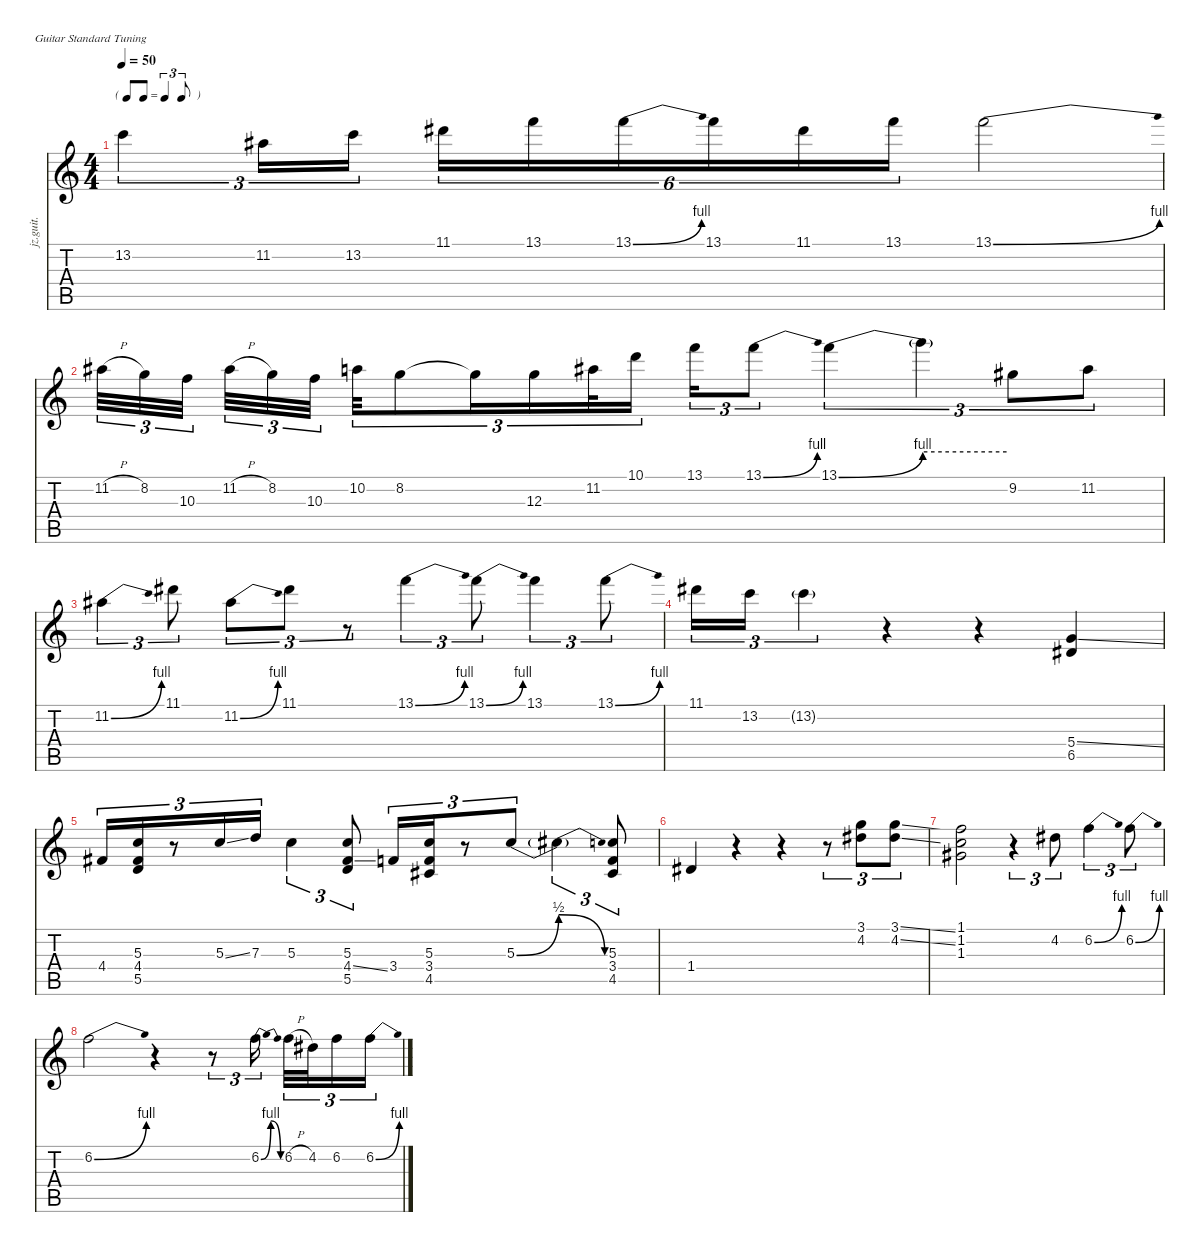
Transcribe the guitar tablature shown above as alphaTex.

\defaultSystemsLayout 4
\hideDynamics
\bracketExtendMode nobrackets
\track ("Guitar 1" "jz.guit.") {instrument electricguitarjazz}
\staff {score tabs}
\tuning (E4 B3 G3 D3 A2 E2)
\ts (4 4)
\tf triplet8th
\tempo 50
\clef g2
\ks c
13.2.4{tu (3 2) dy mp beam Down} 11.2{acc #}.16{tu (3 2) beam Down} 13.2.16{tu (3 2) beam Down} 11.1{acc #}.16{tu (6 4) beam Down} 13.1.16{tu (6 4) beam Down} 13.1{be (bend 0 0 30 4)}.16{tu (6 4) beam Down} 13.1.16{tu (6 4) beam Down} 11.1{acc #}.16{tu (6 4) beam Down} 13.1.16{tu (6 4) beam Down} 13.1{be (bend 0 0 30 4)}.2{beam Down} |
11.2{h acc #}.32{tu (3 2) dy f instrument overdrivenguitar beam Down} 8.2.32{tu (3 2) beam Down} 10.3.32{tu (3 2) beam Down} 11.2{h acc #}.32{tu (3 2) beam Down} 8.2.32{tu (3 2) beam Down} 10.3.32{tu (3 2) beam Down} 10.2.32{tu (3 2) beam Down} 8.2.8{tu (3 2) beam Down} 8.2{t}.16{tu (3 2) beam Down} 12.3.16{tu (3 2) beam Down} 11.2{acc #}.32{tu (3 2) beam Down} 10.1.16{tu (3 2) beam Down} 13.1.16{tu (3 2) beam Down} 13.1{be (bend 0 0 30 4)}.8{tu (3 2) beam Down} 13.1{be (bend 0 0 60 4)}.4{tu (3 2) beam Down} 13.1{be (hold 0 4 60 4) t}.4{tu (3 2) beam Down} 9.2{acc #}.8{tu (3 2) beam Down} 11.2{acc #}.8{tu (3 2) beam Down} |
11.2{be (bend 0 0 30 4) acc #}.4{tu (3 2) beam Down} 11.1{acc #}.8{tu (3 2) beam Down} 11.2{be (bend 0 0 30 4) acc #}.8{tu (3 2) beam Down} 11.1{acc #}.8{tu (3 2) beam Down} r.8{tu (3 2) beam Down} 13.1{be (bend 0 0 30 4)}.4{tu (3 2) beam Down} 13.1{be (bend 0 0 30 4)}.8{tu (3 2) beam Down} 13.1.4{tu (3 2) beam Down} 13.1{be (bend 0 0 30 4)}.8{tu (3 2) beam Down} |
11.1{acc #}.16{tu (3 2) beam Down} 13.2.16{tu (3 2) beam Down} 13.2{g}.4{tu (3 2) dy fff beam Down} r.4{beam Down} r.4{beam Down} (5.4{ss} 6.5{acc #}).4{dy f beam Up} |
4.4{acc #}.16{tu (3 2) beam Up} (5.3 4.4{acc #} 5.5).16{tu (3 2) dy mp beam Up} r.8{tu (3 2) beam Up} 5.3{ss}.16{tu (3 2) dy f beam Up} 7.3.16{tu (3 2) beam Up} 5.3.4{tu (3 2) beam Down} (5.3 4.4{ss acc #} 5.5).8{tu (3 2) beam Up} 3.4.16{tu (3 2) beam Up} (5.3 3.4 4.5{acc #}).16{tu (3 2) dy mp beam Up} r.8{tu (3 2) beam Up} 5.3{be (bend 0 0 60 2)}.8{tu (3 2) dy f beam Up} 5.3{be (release 0 2 60 0) t}.4{tu (3 2) beam Down} (5.3 3.4 4.5{acc #}).8{tu (3 2) beam Up} |
1.4{acc #}.4{dy mp instrument electricguitarjazz beam Up} r.4{beam Down} r.4{beam Down} r.8{tu (3 2) beam Down} (3.1 4.2{acc #}).8{tu (3 2) beam Down} (3.1{ss} 4.2{ss acc #}).8{tu (3 2) beam Down} |
(1.1 1.2 1.3{acc #}).2{beam Down} r.4{tu (3 2) beam Down} 4.2{acc #}.8{tu (3 2) beam Down} 6.2{be (bend 0 0 30 4)}.4{tu (3 2) beam Down} 6.2{be (bend 0 0 30 4)}.8{tu (3 2) beam Down} |
6.2{be (bend 0 0 30 4)}.2{beam Down} r.4{beam Down} r.8{tu (3 2) beam Down} 6.2{be (bendrelease 0 0 15 4 30 4 45 0)}.16{tu (3 2) beam Down} 6.2{h}.32{tu (3 2) beam Down} 4.2{acc #}.32{tu (3 2) beam Down} 6.2.16{tu (3 2) beam Down} 6.2{be (bend 0 0 30 4)}.16{tu (3 2) beam Down}
